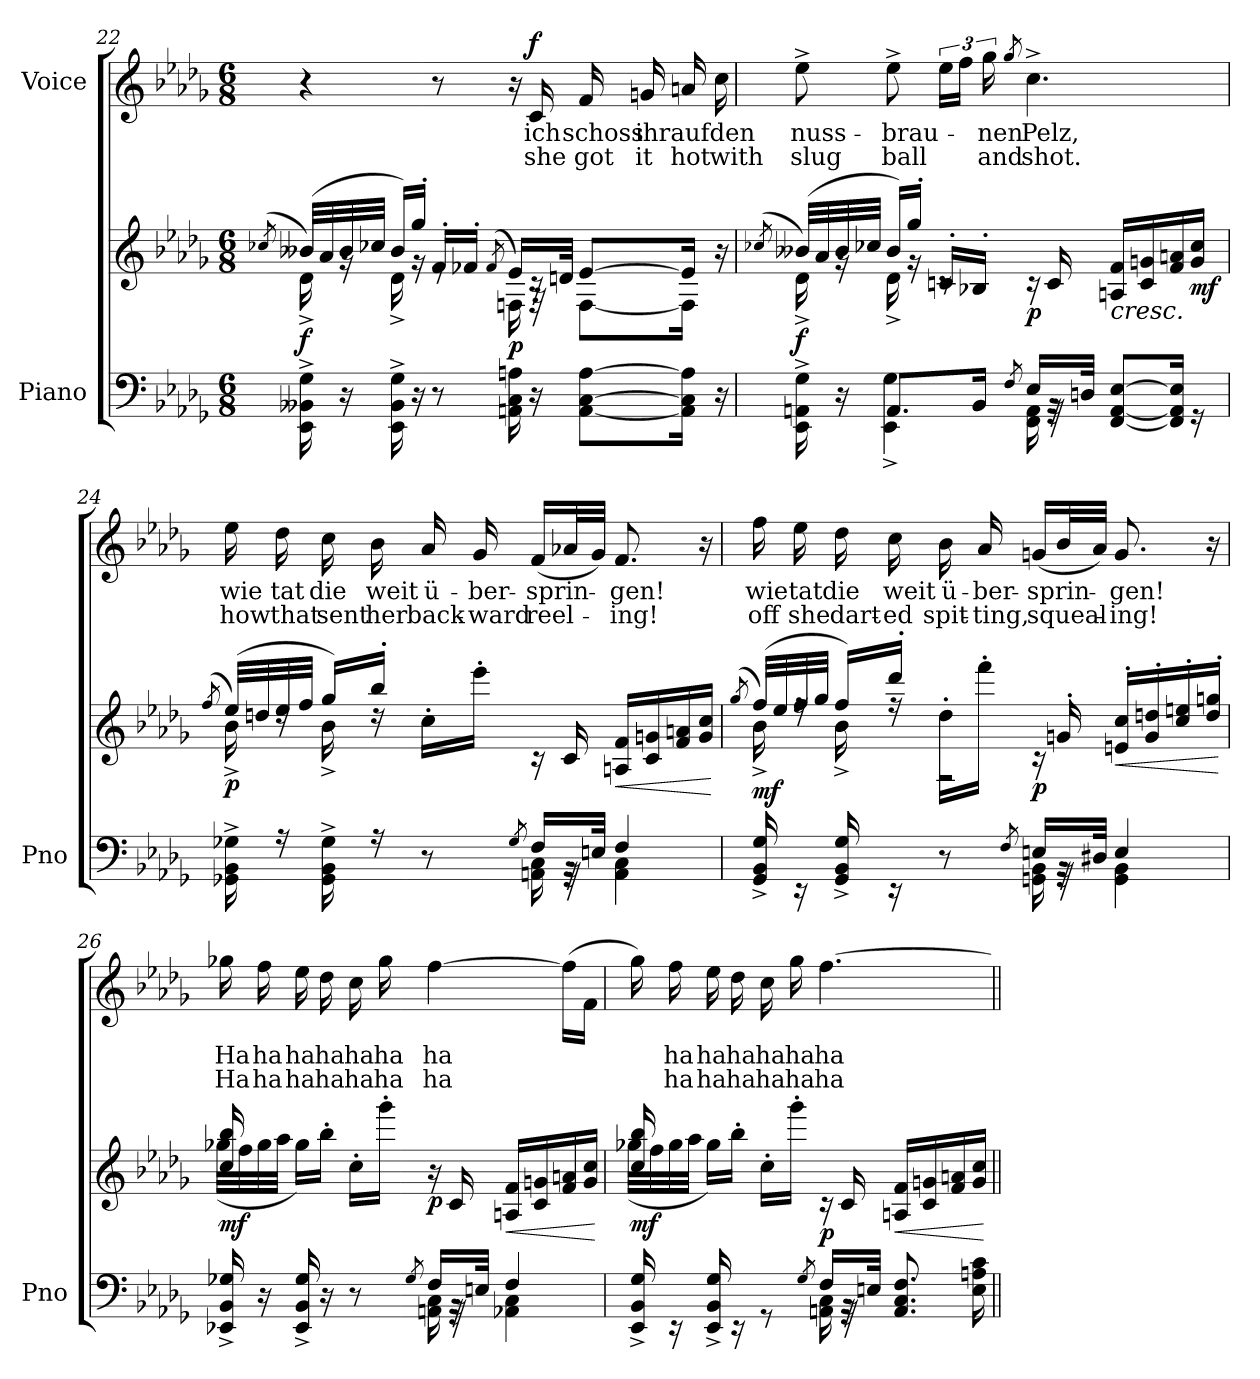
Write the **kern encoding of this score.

**kern	**kern	**dynam	**kern	**text	**text	**dynam
*part2	*part2	*part2	*part1	*part1	*part1	*part1
*staff3	*staff2	*staff2/3	*staff1	*staff1	*staff1	*staff1
*I"Piano	*	*	*I"Voice	*	*	*
*I'Pno	*	*	*	*	*	*
*clefF4	*clefG2	*	*clefG2	*	*	*
*k[b-e-a-d-g-]	*k[b-e-a-d-g-]	*	*k[b-e-a-d-g-]	*	*	*
*M6/8	*M6/8	*	*M6/8	*	*	*
=22	=22	=22	=22	=22	=22	=22
.	(<8qcc-X/	.	.	.	.	.
*	*^	*	*	*	*	*
!	!	!	!LO:DY:b	!	!	!	!
16EE-\^ 16BB--X\^ 16G-\^	(>32b--X/LLL)	16d-^\	f	4r	.	.	.
.	32a-/	.	.	.	.	.	.
16r	32b--/	16rg	.	.	.	.	.
.	32cc-/JJJ	.	.	.	.	.	.
16EE-\^ 16BB--\^ 16G-\^	16b--/LL)	16d-^\	.	.	.	.	.
16r	16gg-'/JJ	16rg	.	.	.	.	.
8r	16f'/LL	8re	.	8r	.	.	.
.	16f-X'/JJ	.	.	.	.	.	.
.	(>8qf-/	.	.	.	.	.	.
!	!	!	!LO:DY:b	!	!	!	!
16AAn\ 16C\ 16An\	16e-/LL)	16Fn\	p	16r	.	.	.
!	!	!	!	!	!LO:LY:b	!LO:LY:b	!LO:DY:a
16r	32rF	16rc	.	16c/	ich	she	f
.	32dn/JJk	.	.	.	.	.	.
!	!	!	!	!	!LO:LY:b	!LO:LY:b	!
[8AA\ [8C\ [8A\L	[8e-/L	[8F\L	.	16f/	schoss	got	.
!	!	!	!	!	!LO:LY:b	!LO:LY:b	!
.	.	.	.	16gn/	ihr	it	.
!	!	!	!	!	!LO:LY:b	!LO:LY:b	!
16AA\] 16C\] 16A\]Jk	16e-/Jk]	16F\Jk]	.	16an/	auf	hot	.
!	!	!	!	!	!LO:LY:b	!LO:LY:b	!
16r	16r	16reyy	.	16cc\	den	with	.
!!LO:PB:g=z
=23	=23	=23	=23	=23	=23	=23	=23
.	(<8qcc-X/	.	.	.	.	.	.
*^	*	*	*	*	*	*	*
!	!	!	!	!LO:DY:b	!	!LO:LY:b	!LO:LY:b	!
8rFyy	16EE-\^ 16AAn\^ 16G-\^	(>32b--X/LLL)	16d-^\	f	8ee-^\	nuss-	slug	.
.	.	32a-/	.	.	.	.	.	.
.	16r	32b--/	16rg	.	.	.	.	.
.	.	32cc-/JJJ	.	.	.	.	.	.
!	!	!	!	!	!	!LO:LY:b	!LO:LY:b	!
8.AA/L	4EE-\^ 4G-\^	16b--/LL)	16d-^\	.	8ee-^\	-brau-	ball	.
.	.	16gg-'/JJ	16rg	.	.	.	.	.
.	.	16cn'/LL	8rc	.	24ee-\LL	.	.	.
.	.	.	.	.	24ff\JJ	.	.	.
16BB-/Jk	.	16B-X'/JJ	.	.	.	.	.	.
!	!	!	!	!	!	!LO:LY:b	!LO:LY:b	!
.	.	.	.	.	24gg-\	-nen	and	.
8qF/	.	.	.	.	8qgg-/	.	.	.
!	!	!	!	!LO:DY:b	!	!LO:LY:b	!LO:LY:b	!
16E-/LL	16FF\ 16AA\	16rc	8rcyy	p	4.cc^\	Pelz,	shot.	.
32rGG	16rBB	16c/	.	.	.	.	.	.
32Dn/JJk	.	.	.	.	.	.	.	.
!	!	!	!	!LO:HP:b	!	!	!	!
[8FF/ [8AA/ [8E-/L	4rEEyy	16An/ 16f/LL	4rFyy	<	.	.	.	.
.	.	16c/ 16gn/	.	.	.	.	.	.
16FF/] 16AA/] 16E-/]Jk	.	16f/ 16an/	.	.	.	.	.	.
!	!	!	!	!LO:DY:b	!	!	!	!
16rGG	.	16g/ 16cc-/JJ	.	mf	.	.	.	.
*v	*v	*	*	*	*	*	*	*
*	*v	*v	*	*	*	*	*
.	.	[	.	.	.	.
=24	=24	=24	=24	=24	=24	=24
.	(<8qff/	.	.	.	.	.
*^	*^	*	*	*	*	*
!	!	!	!	!LO:DY:b	!	!LO:LY:b	!LO:LY:b	!
4rFyy	16GG-X\^ 16BB-\^ 16G-X\^	(>32ee-/LLL)	16b-^\	p	16ee-\	wie	how	.
.	.	32ddn/	.	.	.	.	.	.
!	!	!	!	!	!	!LO:LY:b	!LO:LY:b	!
.	16rA	32ee-/	16rdd	.	16dd-\	tat	that	.
.	.	32ff/JJJ	.	.	.	.	.	.
!	!	!	!	!	!	!LO:LY:b	!LO:LY:b	!
.	16GG-\^ 16BB-\^ 16G-\^	16gg-/LL)	16b-^\	.	16cc\	die	sent	.
!	!	!	!	!	!	!LO:LY:b	!LO:LY:b	!
.	16rA	16bb-'/JJ	16rdd	.	16b-\	weit	her	.
!	!	!	!	!	!	!LO:LY:b	!LO:LY:b	!
8r	8rBByy	16cc'\LL	2reyy	.	16a-/	ü-	back-	.
!	!	!	!	!	!	!LO:LY:b	!LO:LY:b	!
.	.	16eee-'\JJ	.	.	16g-/	-ber-	-ward	.
8qG-/	.	.	.	.	.	.	.	.
!	!	!	!	!	!	!LO:LY:b	!LO:LY:b	!
16F/LL	16AAn\ 16C\	16rc	.	.	(<16f/LL	-sprin-	reel-	.
32rGG	16rBB	16c/	.	.	32a-X/L	.	.	.
32En/JJk	.	.	.	.	32g-/JJJ)	.	.	.
!	!	!	!	!LO:HP:b	!	!LO:LY:b	!LO:LY:b	!
4F/	4AA\ 4C\	16An/ 16f/LL	.	<	8.f/	-gen!	-ing!	.
.	.	16c/ 16gn/	.	.	.	.	.	.
.	.	16f/ 16an/	.	.	.	.	.	.
.	.	16g/ 16cc/JJ	.	.	16r	.	.	.
*v	*v	*	*	*	*	*	*	*
*	*v	*v	*	*	*	*	*
.	.	[	.	.	.	.
!!LO:LB:g=z
=25	=25	=25	=25	=25	=25	=25
.	(<8qgg-/	.	.	.	.	.
*^	*^	*	*	*	*	*
!	!	!	!	!LO:DY:b	!	!LO:LY:b	!LO:LY:b	!
16GG-/^ 16BB-/^ 16G-/^	4rEEyy	(>32ff/LLL)	16b-^\	mf	16ff\	wie	off	.
.	.	32ee-/	.	.	.	.	.	.
!	!	!	!	!	!	!LO:LY:b	!LO:LY:b	!
16rEE	.	32ff/	16rff	.	16ee-\	tat	she	.
.	.	32gg-/JJJ	.	.	.	.	.	.
!	!	!	!	!	!	!LO:LY:b	!LO:LY:b	!
16GG-/^ 16BB-/^ 16G-/^	.	16ff/LL)	16b-^\	.	16dd-\	die	dart-	.
!	!	!	!	!	!	!LO:LY:b	!LO:LY:b	!
16rEE	.	16ddd-'/JJ	16rff	.	16cc\	weit	-ed	.
!	!	!	!	!	!	!LO:LY:b	!LO:LY:b	!
8r	8rBByy	16dd-'\LL	2r	.	16b-\	ü-	spit-	.
!	!	!	!	!	!	!LO:LY:b	!LO:LY:b	!
.	.	16fff'\JJ	.	.	16a-/	-ber-	-ting,	.
8qF/	.	.	.	.	.	.	.	.
!	!	!	!	!LO:DY:b	!	!LO:LY:b	!LO:LY:b	!
16En/LL	16GGn\ 16BB-\	16rc	.	p	(<16gn/LL	-sprin-	squeal-	.
32rGG	16rBB	16gn'/	.	.	32b-/L	.	.	.
32D#X/JJk	.	.	.	.	32a-/JJJ)	.	.	.
!	!	!	!	!LO:HP:b	!	!LO:LY:b	!LO:LY:b	!
4E/	4GG\ 4BB-\	16en/' 16cc/'LL	.	<	8.g/	-gen!	ing!	.
.	.	16g/' 16ddn/'	.	.	.	.	.	.
.	.	16cc/' 16een/'	.	.	.	.	.	.
.	.	16dd/' 16ggn/'JJ	.	.	16r	.	.	.
*v	*v	*	*	*	*	*	*	*
*	*v	*v	*	*	*	*	*
.	.	[	.	.	.	.
=26	=26	=26	=26	=26	=26	=26
*	*^	*	*	*	*	*
!	!	!	!LO:DY:b	!	!LO:LY:b	!LO:LY:b	!
16EE-X/^ 16BB-/^ 16G-X/^	16cc/ 16bb-/	(<32gg-X\LLL	mf	16gg-X\	Ha	Ha	.
.	.	32ff\	.	.	.	.	.
!	!	!	!	!	!LO:LY:b	!LO:LY:b	!
16r	4rffyy	32gg-\	.	16ff\	ha	ha	.
.	.	32aa-\JJJ	.	.	.	.	.
!	!	!	!	!	!LO:LY:b	!LO:LY:b	!
16EE-/^ 16BB-/^ 16G-/^	.	16gg-\LL)	.	16ee-\	ha	ha	.
!	!	!	!	!	!LO:LY:b	!LO:LY:b	!
16r	.	16bb-'\JJ	.	16dd-\	ha	ha	.
!	!	!	!	!	!LO:LY:b	!LO:LY:b	!
8r	.	16cc'\LL	.	16cc\	ha	ha	.
!	!	!	!	!	!LO:LY:b	!LO:LY:b	!
.	16reyy	16ggg-'\JJ	.	16gg-\	ha	ha	.
*	*v	*v	*	*	*	*	*
!!LO:LB:g=z
=26X1-	=26X1-	=26X1-	=26X1-	=26X1-	=26X1-	=26X1-
8qG-/	.	.	.	.	.	.
*^	*	*	*	*	*	*
!	!	!	!LO:DY:b	!	!LO:LY:b	!LO:LY:b	!
16F/LL	16AAn\ 16C\	16r	p	[4ff\	ha	ha	.
32rGG	16rBB	16c/	.	.	.	.	.
32En/JJk	.	.	.	.	.	.	.
!	!	!	!LO:HP:b	!	!	!	!
4F/	4AA-X\ 4C\	16An/ 16f/LL	<	.	.	.	.
.	.	16c/ 16gn/	.	.	.	.	.
.	.	16f/ 16an/	.	(>16ff\LL]	.	.	.
.	.	16g/ 16cc/JJ	.	16f\JJ	.	.	.
*v	*v	*	*	*	*	*	*
.	.	[	.	.	.	.
=27	=27	=27	=27	=27	=27	=27
*^	*^	*	*	*	*	*
!	!	!	!	!LO:DY:b	!	!	!	!
16EE-/^ 16BB-/^ 16G-/^	4.ryy	16cc/ 16bb-/	(<32gg-X\LLL	mf	16gg-\)	.	.	.
.	.	.	32ff\	.	.	.	.	.
!	!	!	!	!	!	!LO:LY:b	!LO:LY:b	!
16rEE	.	16rffyy	32gg-\	.	16ff\	ha	ha	.
.	.	.	32aa-\JJJ	.	.	.	.	.
!	!	!	!	!	!	!LO:LY:b	!LO:LY:b	!
16EE-/^ 16BB-/^ 16G-/^	.	8rffyy	16gg-\LL)	.	16ee-\	ha	ha	.
!	!	!	!	!	!	!LO:LY:b	!LO:LY:b	!
16rEE	.	.	16bb-'\JJ	.	16dd-\	ha	ha	.
!	!	!	!	!	!	!LO:LY:b	!LO:LY:b	!
8rGG	.	8rffyy	16cc'\LL	.	16cc\	ha	ha	.
!	!	!	!	!	!	!LO:LY:b	!LO:LY:b	!
.	.	.	16ggg-'\JJ	.	16gg-\	ha	ha	.
8qG-/	.	.	.	.	.	.	.	.
!	!	!	!	!LO:DY:a=2	!	!LO:LY:b	!LO:LY:b	!
16F/LL	16AAn\ 16C\	16rc	4.ryy	p	[4.ff\	ha	ha	.
32rGG	16rBB	16c/	.	.	.	.	.	.
32En/JJk	.	.	.	.	.	.	.	.
!	!	!	!	!LO:HP:b	!	!	!	!
8.AA/ 8.C/ 8.F/	4ryy	16An/ 16f/LL	.	<	.	.	.	.
.	.	16c/ 16gn/	.	.	.	.	.	.
.	.	16f/ 16an/	.	.	.	.	.	.
16E\ 16An\ 16c\	.	16g/ 16cc/JJ	.	.	.	.	.	.
*v	*v	*	*	*	*	*	*	*
*	*v	*v	*	*	*	*	*
.	.	[	.	.	.	.
=||	=||	=||	=||	=||	=||	=||
*-	*-	*-	*-	*-	*-	*-
